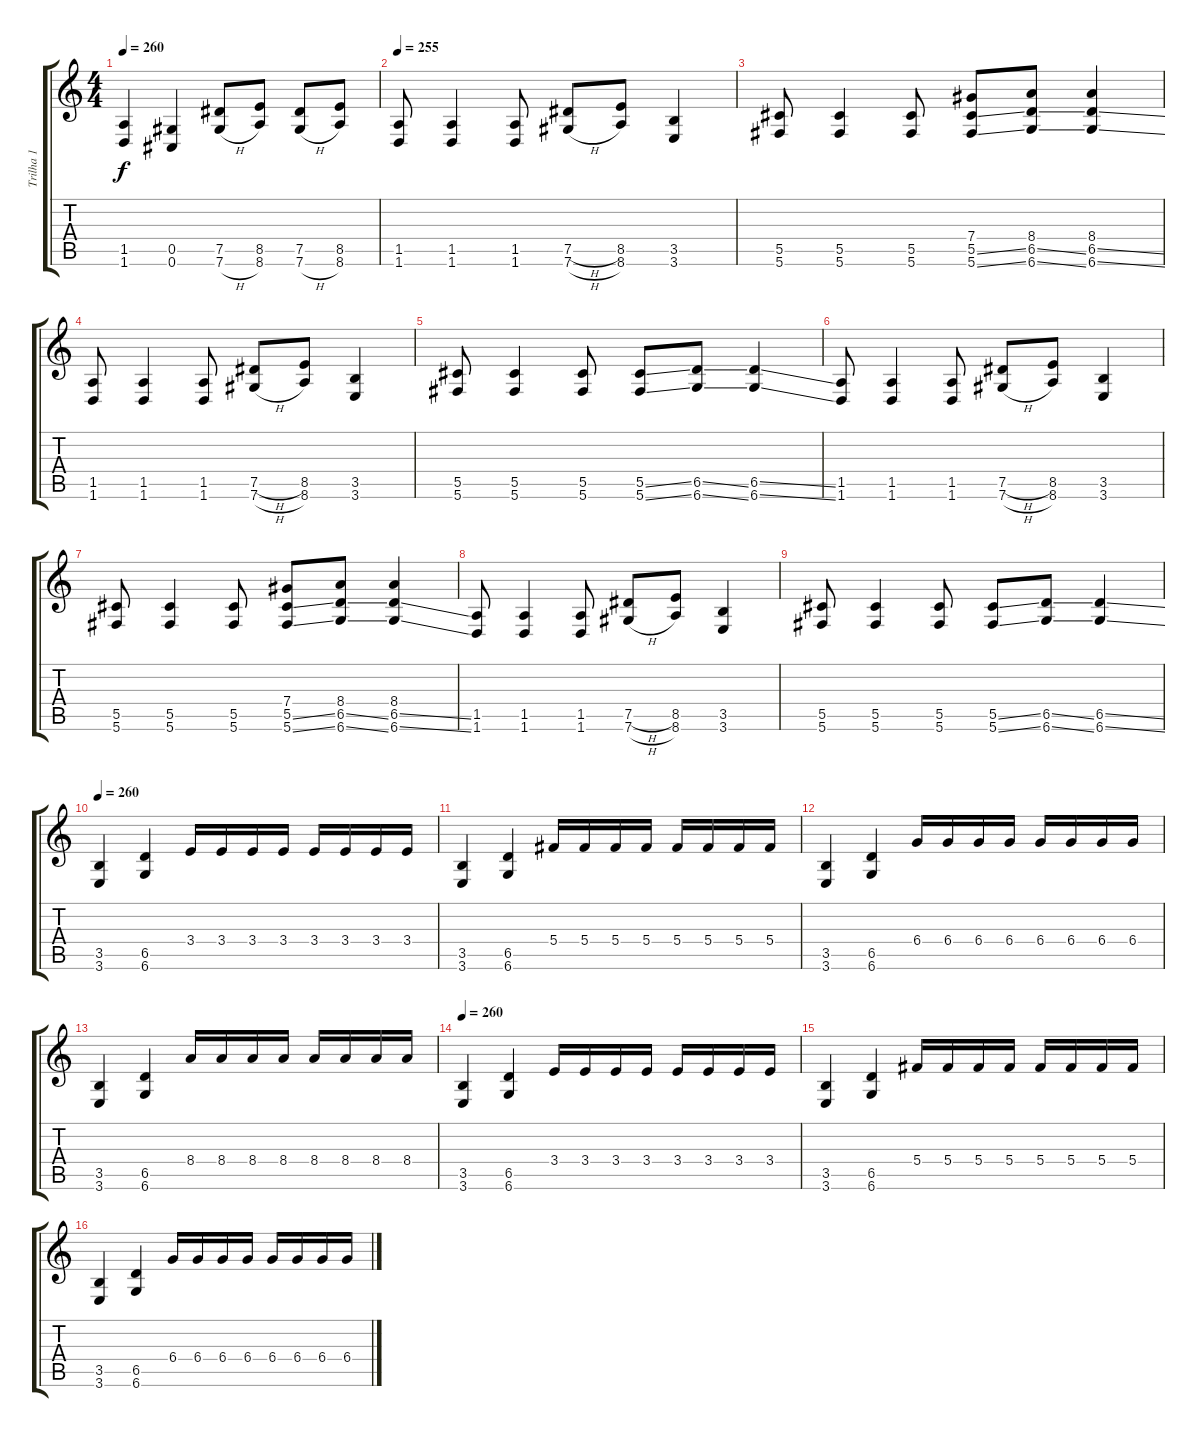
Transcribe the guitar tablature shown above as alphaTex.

\track ("Trilha 1" "Trilha 1") {instrument distortionguitar}
\staff {score tabs}
\tuning (Eb4 Bb3 Gb3 Db3 Ab2 Db2) {hide}
\ts (4 4)
\tempo 260
\clef g2
\ks c
(1.5 1.6).4{dy f} (0.5 0.6).4 (7.5 7.6{h}).8 (8.5 8.6).8 (7.5 7.6{h}).8 (8.5 8.6).8 |
\tempo 255
(1.5 1.6).8 (1.5 1.6).4 (1.5 1.6).8 (7.5{h} 7.6{h}).8 (8.5 8.6).8 (3.5 3.6).4 |
(5.5 5.6).8 (5.5 5.6).4 (5.5 5.6).8 (7.4 5.5{ss} 5.6{ss}).8 (8.4 6.5{ss} 6.6{ss}).8 (8.4 6.5{ss} 6.6{ss}).4 |
(1.5 1.6).8 (1.5 1.6).4 (1.5 1.6).8 (7.5{h} 7.6{h}).8 (8.5 8.6).8 (3.5 3.6).4 |
(5.5 5.6).8 (5.5 5.6).4 (5.5 5.6).8 (5.5{ss} 5.6{ss}).8 (6.5{ss} 6.6{ss}).8 (6.5{ss} 6.6{ss}).4 |
(1.5 1.6).8 (1.5 1.6).4 (1.5 1.6).8 (7.5{h} 7.6{h}).8 (8.5 8.6).8 (3.5 3.6).4 |
(5.5 5.6).8 (5.5 5.6).4 (5.5 5.6).8 (7.4 5.5{ss} 5.6{ss}).8 (8.4 6.5{ss} 6.6{ss}).8 (8.4 6.5{ss} 6.6{ss}).4 |
(1.5 1.6).8 (1.5 1.6).4 (1.5 1.6).8 (7.5{h} 7.6{h}).8 (8.5 8.6).8 (3.5 3.6).4 |
(5.5 5.6).8 (5.5 5.6).4 (5.5 5.6).8 (5.5{ss} 5.6{ss}).8 (6.5{ss} 6.6{ss}).8 (6.5{ss} 6.6{ss}).4 |
\tempo 260
(3.5 3.6).4 (6.5 6.6).4 3.4.16 3.4.16 3.4.16 3.4.16 3.4.16 3.4.16 3.4.16 3.4.16 |
(3.5 3.6).4 (6.5 6.6).4 5.4.16 5.4.16 5.4.16 5.4.16 5.4.16 5.4.16 5.4.16 5.4.16 |
(3.5 3.6).4 (6.5 6.6).4 6.4.16 6.4.16 6.4.16 6.4.16 6.4.16 6.4.16 6.4.16 6.4.16 |
(3.5 3.6).4 (6.5 6.6).4 8.4.16 8.4.16 8.4.16 8.4.16 8.4.16 8.4.16 8.4.16 8.4.16 |
\tempo 260
(3.5 3.6).4 (6.5 6.6).4 3.4.16 3.4.16 3.4.16 3.4.16 3.4.16 3.4.16 3.4.16 3.4.16 |
(3.5 3.6).4 (6.5 6.6).4 5.4.16 5.4.16 5.4.16 5.4.16 5.4.16 5.4.16 5.4.16 5.4.16 |
(3.5 3.6).4 (6.5 6.6).4 6.4.16 6.4.16 6.4.16 6.4.16 6.4.16 6.4.16 6.4.16 6.4.16
